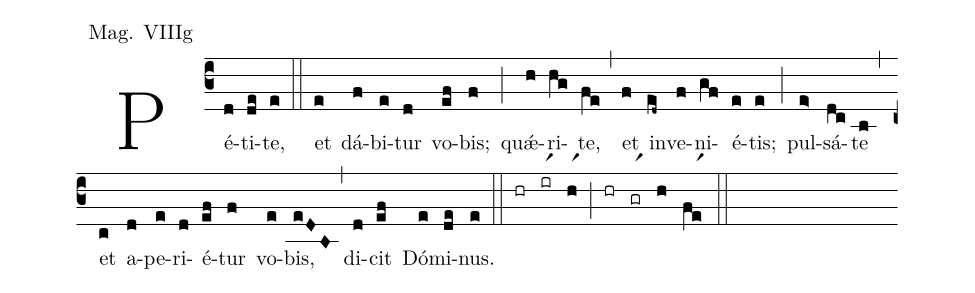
annotation: Mag. VIIIg;
%%
(c3)Pé(d)ti(de)te,(e) (::) et(e) dá(f)bi(e)tur(d) vo(ef)bis;(f) (;) quǽ(h)ri(hg)te,(fe) (,) et(f) in(ed~)ve(f)ni(gf)é(e)tis;(e) (;) pul(e>)sá(dc)te(b) (,) et(c) a(d)pe(e)ri(d)é(ef)tur(f) vo(e)bis,(eDB) (,) di(d)cit(ef) Dó(e)mi(de)nus.(e) (::) (hr)(irr1)(hr1)(;)(hr)(grr1)(h)(fer1)(::)
